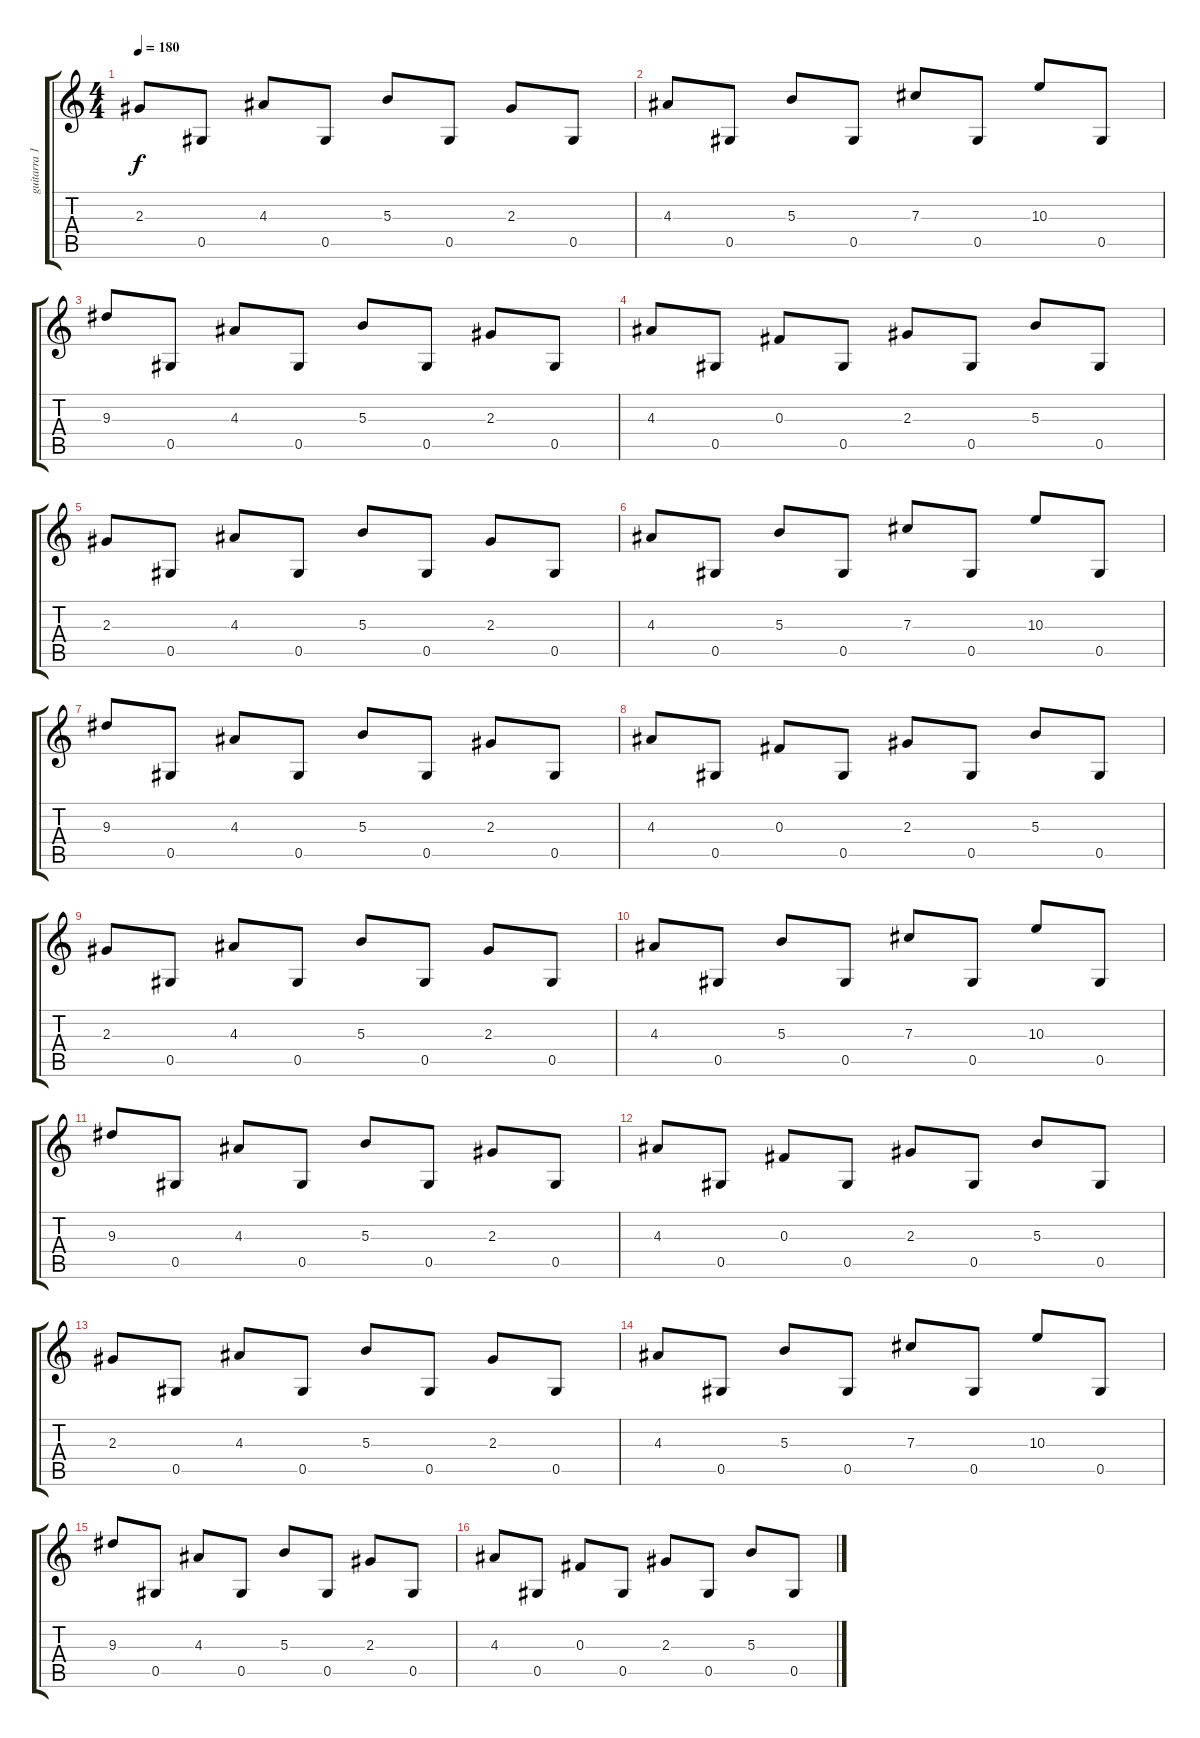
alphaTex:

\track ("guitarra 1" "guitarra 1") {instrument distortionguitar}
\staff {score tabs}
\tuning (Eb4 Bb3 Gb3 Db3 Ab2 Eb2) {hide}
\ts (4 4)
\tempo 180
\clef g2
\ks c
2.3.8{dy f instrument distortionguitar} 0.5.8 4.3.8 0.5.8 5.3.8 0.5.8 2.3.8 0.5.8 |
4.3.8 0.5.8 5.3.8 0.5.8 7.3.8 0.5.8 10.3.8 0.5.8 |
9.3.8 0.5.8 4.3.8 0.5.8 5.3.8 0.5.8 2.3.8 0.5.8 |
4.3.8 0.5.8 0.3.8 0.5.8 2.3.8 0.5.8 5.3.8 0.5.8 |
2.3.8 0.5.8 4.3.8 0.5.8 5.3.8 0.5.8 2.3.8 0.5.8 |
4.3.8 0.5.8 5.3.8 0.5.8 7.3.8 0.5.8 10.3.8 0.5.8 |
9.3.8 0.5.8 4.3.8 0.5.8 5.3.8 0.5.8 2.3.8 0.5.8 |
4.3.8 0.5.8 0.3.8 0.5.8 2.3.8 0.5.8 5.3.8 0.5.8 |
2.3.8 0.5.8 4.3.8 0.5.8 5.3.8 0.5.8 2.3.8 0.5.8 |
4.3.8 0.5.8 5.3.8 0.5.8 7.3.8 0.5.8 10.3.8 0.5.8 |
9.3.8 0.5.8 4.3.8 0.5.8 5.3.8 0.5.8 2.3.8 0.5.8 |
4.3.8 0.5.8 0.3.8 0.5.8 2.3.8 0.5.8 5.3.8 0.5.8 |
2.3.8 0.5.8 4.3.8 0.5.8 5.3.8 0.5.8 2.3.8 0.5.8 |
4.3.8 0.5.8 5.3.8 0.5.8 7.3.8 0.5.8 10.3.8 0.5.8 |
9.3.8 0.5.8 4.3.8 0.5.8 5.3.8 0.5.8 2.3.8 0.5.8 |
4.3.8 0.5.8 0.3.8 0.5.8 2.3.8 0.5.8 5.3.8 0.5.8
